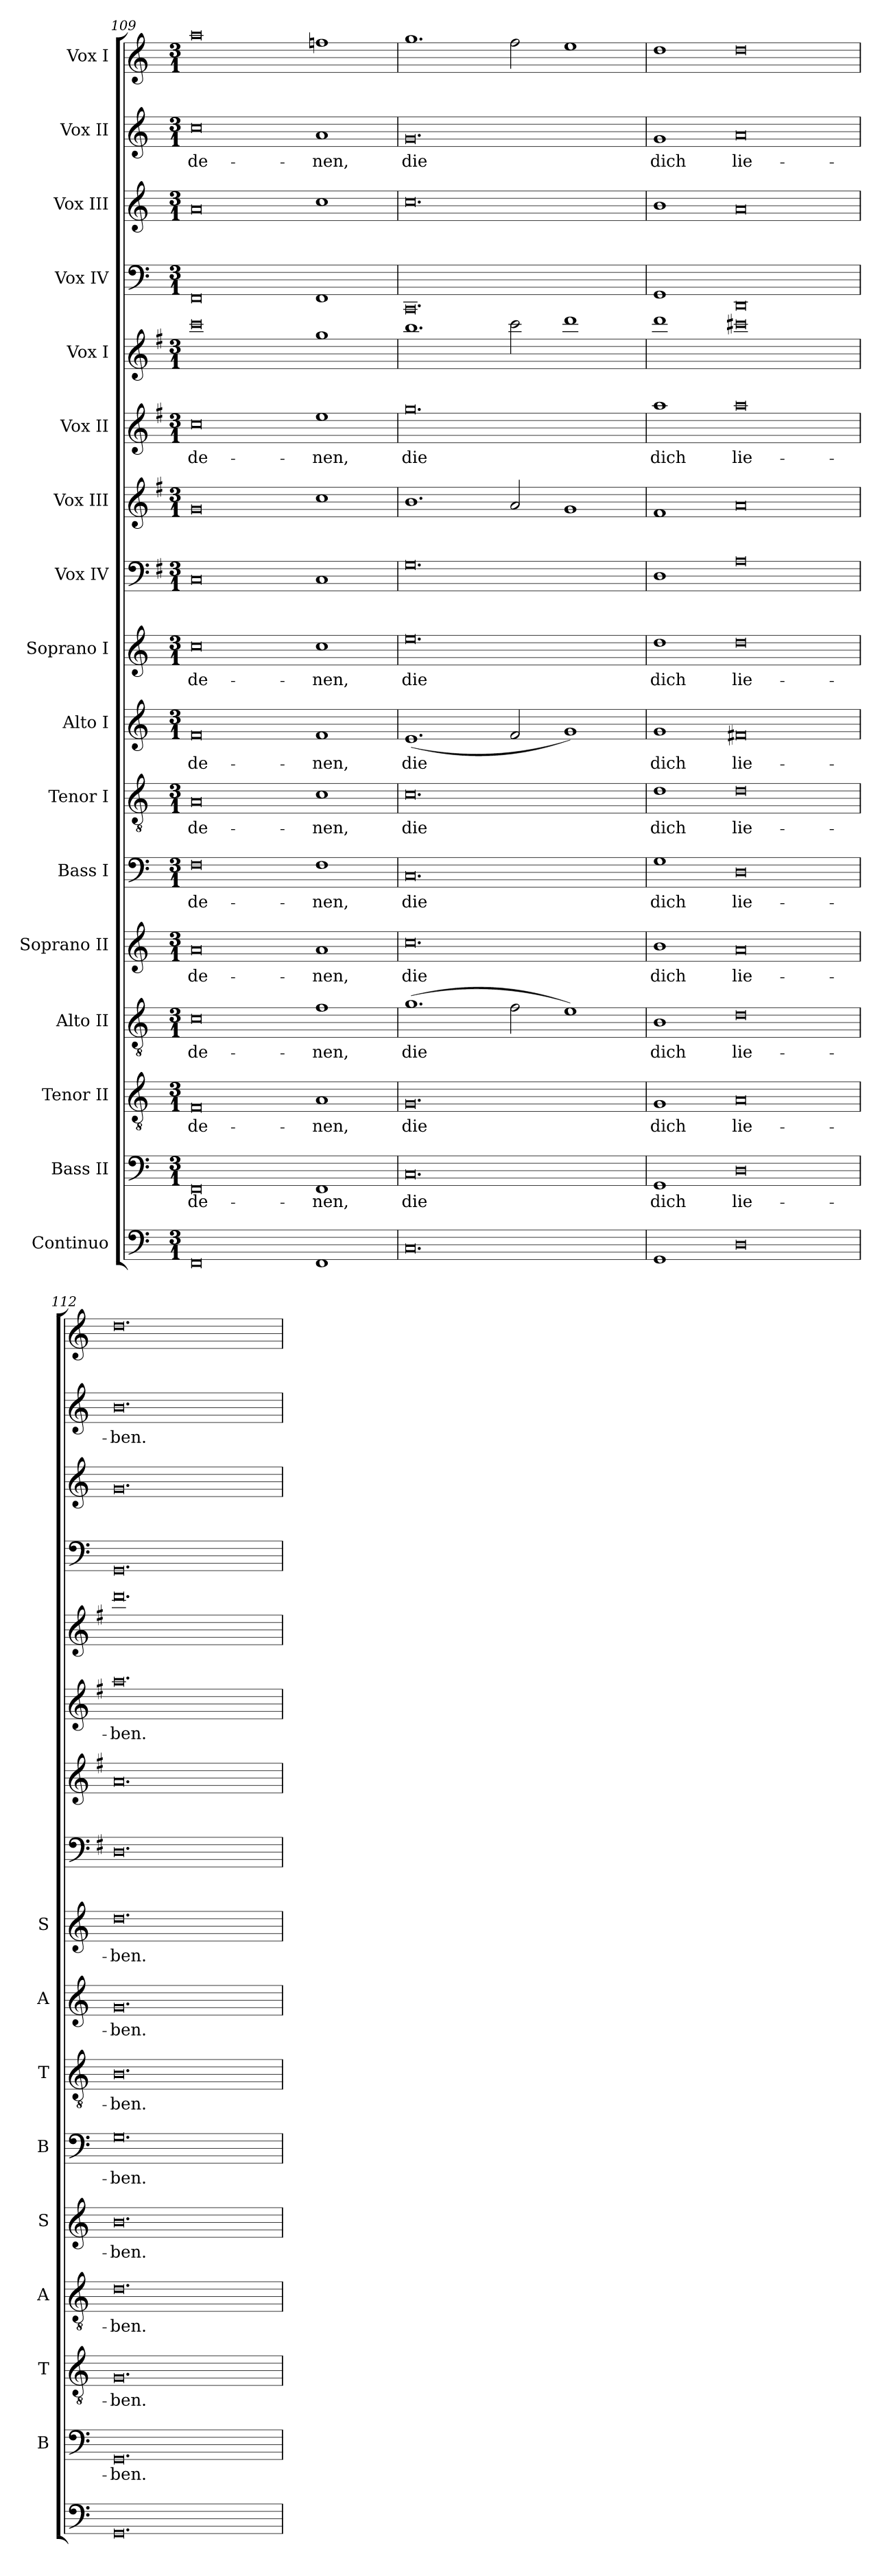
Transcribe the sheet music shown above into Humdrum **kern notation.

**kern	**kern	**text	**kern	**text	**kern	**text	**kern	**text	**kern	**text	**kern	**text	**kern	**text	**kern	**text	**kern	**kern	**kern	**text	**kern	**kern	**kern	**kern	**text	**kern
*part17	*part16	*part16	*part15	*part15	*part14	*part14	*part13	*part13	*part12	*part12	*part11	*part11	*part10	*part10	*part9	*part9	*part8	*part7	*part6	*part6	*part5	*part4	*part3	*part2	*part2	*part1
*staff17	*staff16	*staff16	*staff15	*staff15	*staff14	*staff14	*staff13	*staff13	*staff12	*staff12	*staff11	*staff11	*staff10	*staff10	*staff9	*staff9	*staff8	*staff7	*staff6	*staff6	*staff5	*staff4	*staff3	*staff2	*staff2	*staff1
*I"Continuo	*I"Bass II	*	*I"Tenor II	*	*I"Alto II	*	*I"Soprano II	*	*I"Bass I	*	*I"Tenor I	*	*I"Alto I	*	*I"Soprano I	*	*I"Vox IV	*I"Vox III	*I"Vox II	*	*I"Vox I	*I"Vox IV	*I"Vox III	*I"Vox II	*	*I"Vox I
*	*I'B	*	*I'T	*	*I'A	*	*I'S	*	*I'B	*	*I'T	*	*I'A	*	*I'S	*	*	*	*	*	*	*	*	*	*	*
!!LO:LB:g=z
*clefF4	*clefF4	*	*clefGv2	*	*clefGv2	*	*clefG2	*	*clefF4	*	*clefGv2	*	*clefG2	*	*clefG2	*	*clefF4	*clefG2	*clefG2	*	*clefG2	*clefF4	*clefG2	*clefG2	*	*clefG2
*	*	*	*	*	*	*	*	*	*	*	*	*	*	*	*	*	*ITrd4c7	*ITrd4c7	*ITrd4c7	*	*ITrd4c7	*	*	*	*	*
*k[]	*k[]	*	*k[]	*	*k[]	*	*k[]	*	*k[]	*	*k[]	*	*k[]	*	*k[]	*	*k[]	*k[]	*k[]	*	*k[]	*k[]	*k[]	*k[]	*	*k[]
*C:	*C:	*	*C:	*	*C:	*	*C:	*	*C:	*	*C:	*	*C:	*	*C:	*	*C:	*C:	*C:	*	*C:	*C:	*C:	*C:	*	*C:
*M3/1	*M3/1	*	*M3/1	*	*M3/1	*	*M3/1	*	*M3/1	*	*M3/1	*	*M3/1	*	*M3/1	*	*M3/1	*M3/1	*M3/1	*	*M3/1	*M3/1	*M3/1	*M3/1	*	*M3/1
=109	=109	=109	=109	=109	=109	=109	=109	=109	=109	=109	=109	=109	=109	=109	=109	=109	=109	=109	=109	=109	=109	=109	=109	=109	=109	=109
!	!	!LO:LY:b	!	!LO:LY:b	!	!LO:LY:b	!	!LO:LY:b	!	!LO:LY:b	!	!LO:LY:b	!	!LO:LY:b	!	!LO:LY:b	!	!	!	!LO:LY:b	!	!	!	!	!LO:LY:b	!
0FF	0FF	de-	0F	de-	0c	de-	0a	de-	0F	de-	0A	de-	0f	de-	0cc	de-	0FF	0c	0f	de-	0ff	0FF	0a	0cc	de-	0aa
!	!	!LO:LY:b	!	!LO:LY:b	!	!LO:LY:b	!	!LO:LY:b	!	!LO:LY:b	!	!LO:LY:b	!	!LO:LY:b	!	!LO:LY:b	!	!	!	!LO:LY:b	!	!	!	!	!LO:LY:b	!
1FF	1FF	-nen,	1A	-nen,	1f	-nen,	1a	-nen,	1F	-nen,	1c	-nen,	1f	-nen,	1cc	-nen,	1FF	1f	1a	-nen,	1cc	1FF	1cc	1a	-nen,	1ffn
=110	=110	=110	=110	=110	=110	=110	=110	=110	=110	=110	=110	=110	=110	=110	=110	=110	=110	=110	=110	=110	=110	=110	=110	=110	=110	=110
!	!	!LO:LY:b	!	!LO:LY:b	!	!LO:LY:b	!	!LO:LY:b	!	!LO:LY:b	!	!LO:LY:b	!	!LO:LY:b	!	!LO:LY:b	!	!	!	!LO:LY:b	!	!	!	!	!LO:LY:b	!
0.C	0.C	die	0.G	die	(>1.g	die	0.cc	die	0.C	die	0.c	die	(<1.e	die	0.ee	die	0.C	1.e	0.cc	die	1.ee	0.CC	0.cc	0.g	die	1.gg
.	.	.	.	.	2f	.	.	.	.	.	.	.	2f	.	.	.	.	2d	.	.	2ff	.	.	.	.	2ff
.	.	.	.	.	1e)	.	.	.	.	.	.	.	1g)	.	.	.	.	1c	.	.	1gg	.	.	.	.	1ee
=111	=111	=111	=111	=111	=111	=111	=111	=111	=111	=111	=111	=111	=111	=111	=111	=111	=111	=111	=111	=111	=111	=111	=111	=111	=111	=111
!	!	!LO:LY:b	!	!LO:LY:b	!	!LO:LY:b	!	!LO:LY:b	!	!LO:LY:b	!	!LO:LY:b	!	!LO:LY:b	!	!LO:LY:b	!	!	!	!LO:LY:b	!	!	!	!	!LO:LY:b	!
1GG	1GG	dich	1G	dich	1B	dich	1b	dich	1G	dich	1d	dich	1g	dich	1dd	dich	1GG	1B	1dd	dich	1gg	1GG	1b	1g	dich	1dd
!	!	!LO:LY:b	!	!LO:LY:b	!	!LO:LY:b	!	!LO:LY:b	!	!LO:LY:b	!	!LO:LY:b	!	!LO:LY:b	!	!LO:LY:b	!	!	!	!LO:LY:b	!	!	!	!	!LO:LY:b	!
0D	0D	lie-	0A	lie-	0d	lie-	0a	lie-	0D	lie-	0d	lie-	0f#X	lie-	0dd	lie-	0D	0d	0dd	lie-	0ff#X	0DD	0a	0a	lie-	0dd
=112	=112	=112	=112	=112	=112	=112	=112	=112	=112	=112	=112	=112	=112	=112	=112	=112	=112	=112	=112	=112	=112	=112	=112	=112	=112	=112
!	!	!LO:LY:b	!	!LO:LY:b	!	!LO:LY:b	!	!LO:LY:b	!	!LO:LY:b	!	!LO:LY:b	!	!LO:LY:b	!	!LO:LY:b	!	!	!	!LO:LY:b	!	!	!	!	!LO:LY:b	!
0.GG	0.GG	-ben.	0.G	-ben.	0.d	-ben.	0.b	-ben.	0.G	-ben.	0.B	-ben.	0.g	-ben.	0.dd	-ben.	0.GG	0.d	0.dd	-ben.	0.gg	0.GG	0.g	0.b	-ben.	0.dd
=	=	=	=	=	=	=	=	=	=	=	=	=	=	=	=	=	=	=	=	=	=	=	=	=	=	=
*-	*-	*-	*-	*-	*-	*-	*-	*-	*-	*-	*-	*-	*-	*-	*-	*-	*-	*-	*-	*-	*-	*-	*-	*-	*-	*-
